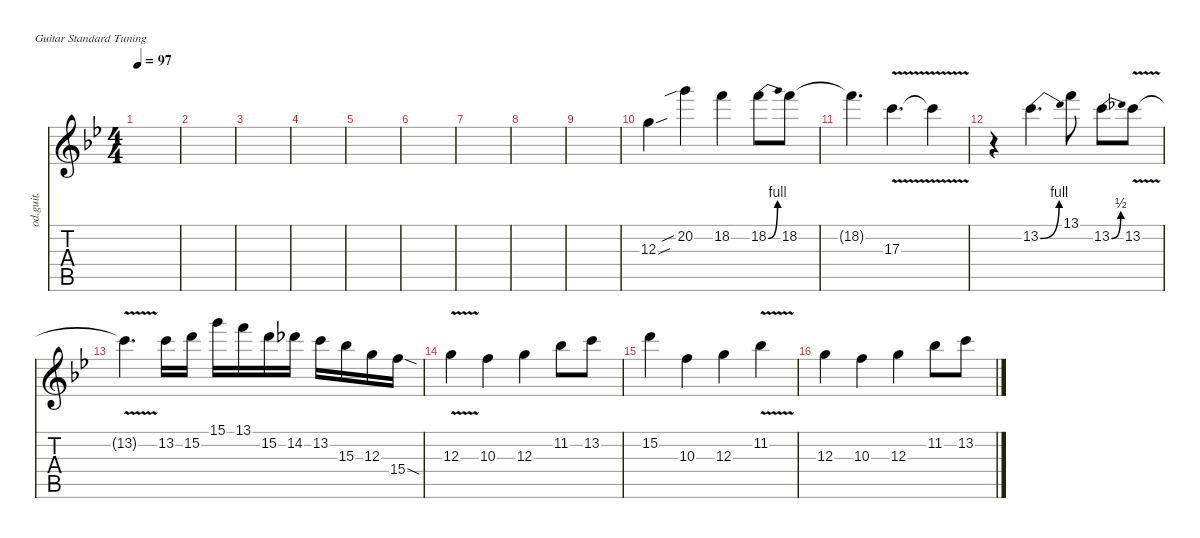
\defaultSystemsLayout 4
\hideDynamics
\bracketExtendMode nobrackets
\otherSystemsTrackNameOrientation horizontal
\track ("Overdriven Guitar" "od.guit.") {instrument overdrivenguitar}
\staff {score tabs}
\tuning (E4 B3 G3 D3 A2 E2)
\ts (4 4)
\tempo 97
\clef g2
\ks bb
|
|
|
|
|
|
|
|
|
12.3{sou}.4 20.2{sib}.4 18.2.4 18.2{be (bend 0 0 15 4)}.8 18.2.8 |
18.2{t}.4{d} 17.3{v}.4{d} 17.3{v t}.4 |
r.4 13.2{be (bend 0 0 15 4)}.4{d} 13.1.8 13.2{be (bend 0 0 12.6 2)}.8 13.2{v}.8 |
13.2{v t}.4{d} 13.2.16 15.2.16 15.1.16 13.1.16 15.2.16 14.2.16 13.2.16 15.3.16 12.3.16 15.4{sod}.16 |
12.3{v}.4 10.3.4 12.3.4 11.2.8 13.2.8 |
15.2.4 10.3.4 12.3.4 11.2{v}.4 |
12.3.4 10.3.4 12.3.4 11.2.8 13.2.8
